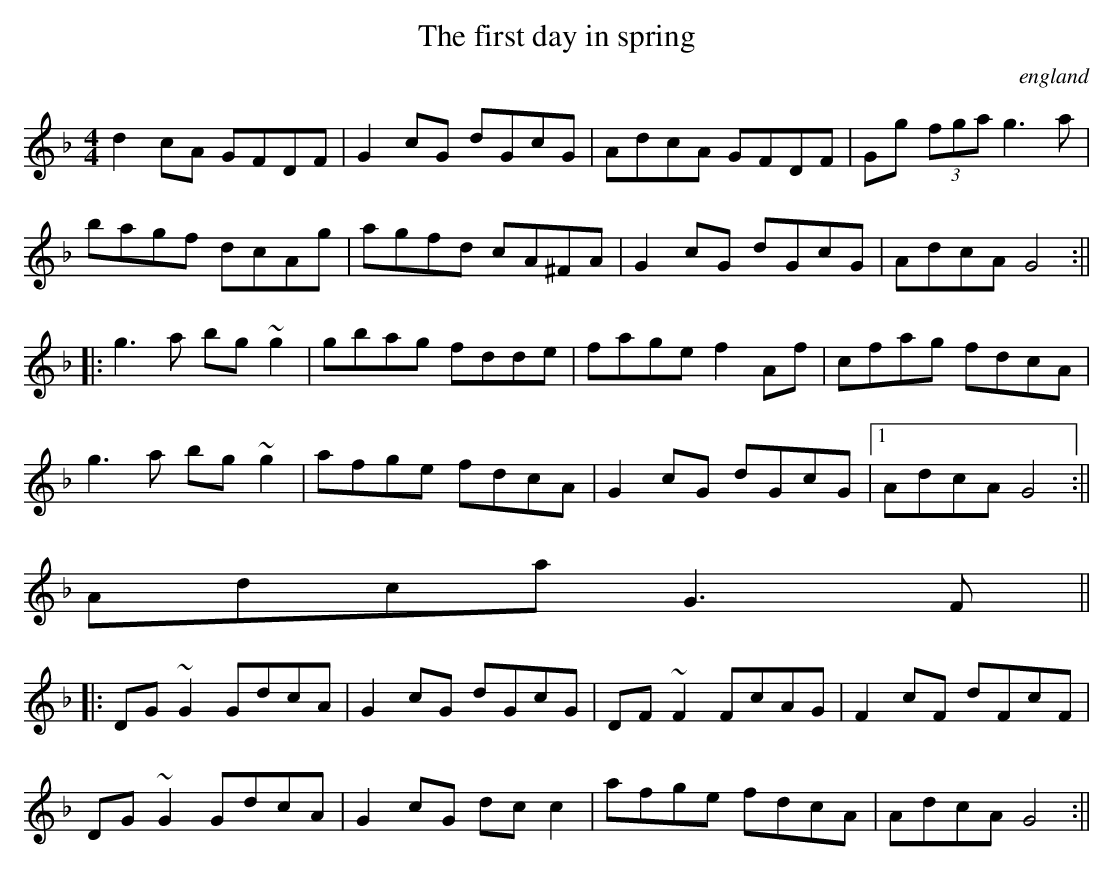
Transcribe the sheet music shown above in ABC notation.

X:1
T:The first day in spring
O:england
M:4/4
L:1/8
K:Gdor
d2 cA GFDF | G2 cG dGcG | AdcA GFDF | Gg (3fga g3 a |
bagf dcAg | agfd cA^FA | G2 cG dGcG | AdcA G4 :||
||: g3 a bg ~g2 | gbag fdde | fage f2 Af | cfag fdcA |
g3 a bg ~g2 | afge fdcA | G2 cG dGcG |1 AdcA G4 :||
2 Adca G3 F ||
||: DG ~G2 GdcA | G2 cG dGcG | DF ~F2 FcAG | F2 cF dFcF |
DG ~G2 GdcA | G2 cG dc c2 | afge fdcA | AdcA G4 :||
